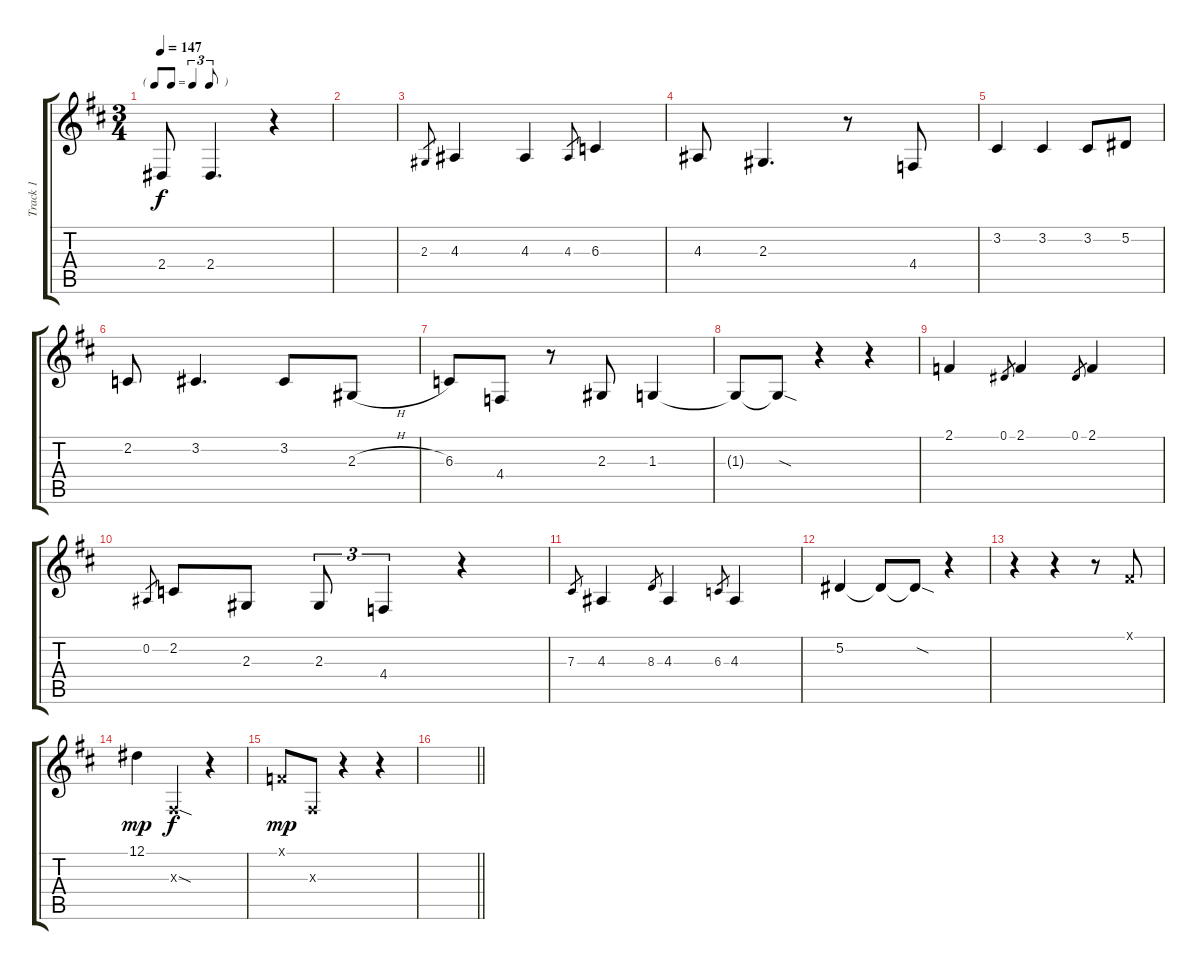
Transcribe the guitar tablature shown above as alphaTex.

\track ("Track 1" "Track 1") {instrument tenorsax}
\staff {score tabs}
\tuning (Eb4 Bb3 Gb3 Db3 Ab2 Eb2) {hide}
\ts (3 4)
\tf triplet8th
\tempo 147
\clef g2
\ks d
2.4.8{dy f} 2.4.4{d} r.4 |
|
2.3.8{gr} 4.3.4 4.3.4 4.3.8{gr} 6.3.4 |
4.3.8 2.3.4{d} r.8 4.4.8 |
3.2.4 3.2.4 3.2.8 5.2.8 |
2.2.8 3.2.4{d} 3.2.8 2.3{h}.8 |
6.3.8 4.4.8 r.8 2.3.8 1.3.4 |
1.3{t}.8 1.3{sod t}.8 r.4 r.4 |
2.1.4 0.1.8{gr} 2.1.4 0.1.8{gr} 2.1.4 |
0.2.8{gr} 2.2.8 2.3.8 2.3.8{tu (3 2)} 4.4.4{tu (3 2)} r.4 |
7.3.8{gr} 4.3.4 8.3.8{gr} 4.3.4 6.3.8{gr} 4.3.4 |
5.2.4 5.2{t}.8 5.2{sod t}.8 r.4 |
r.4 r.4 r.8 3.1{x}.8 |
12.1.4{dy mp} 0.3{sod x}.4{dy f} r.4 |
2.1{x}.8{dy mp} 0.3{x}.8 r.4 r.4 |
\barLineRight lightlight
